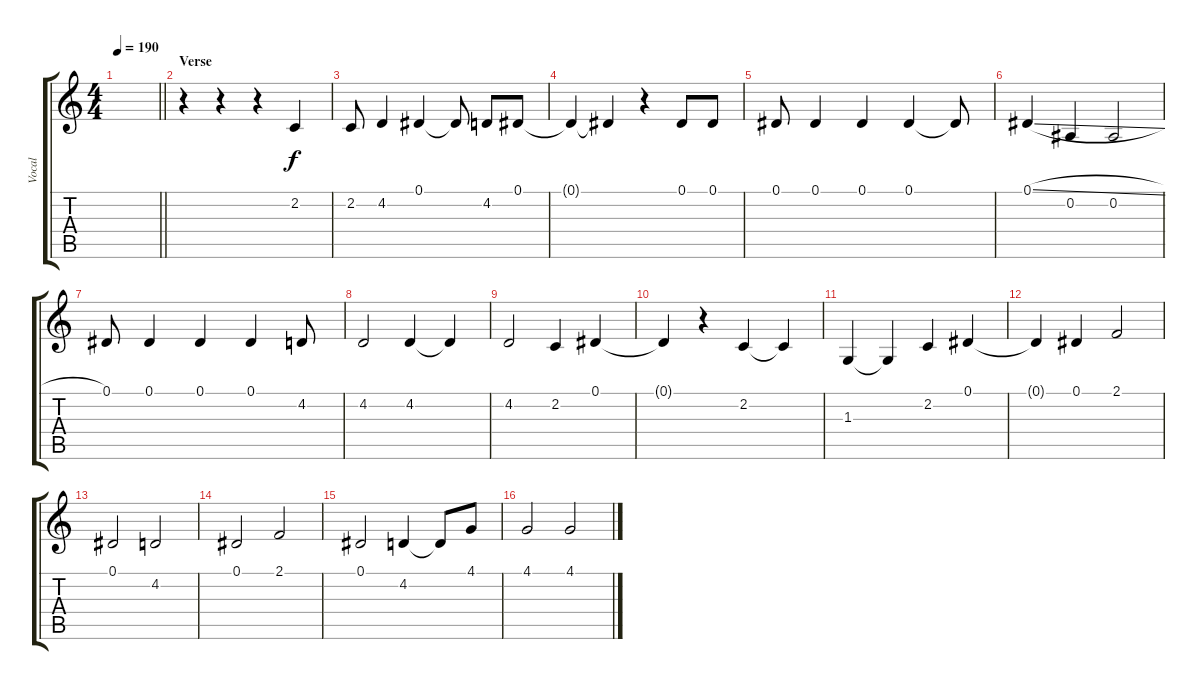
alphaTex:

\track ("Vocal" "Vocal") {instrument englishhorn}
\staff {score tabs}
\tuning (Eb4 Bb3 Gb3 Db3 Ab2 Eb2) {hide}
\ts (4 4)
\tempo 190
\clef g2
\barLineRight lightlight
\ks c
|
\section ("" "Verse ")
r.4 r.4 r.4 2.2.4 |
2.2.8 4.2.4 0.1.4 0.1{t}.8 4.2.8 0.1.8 |
0.1{t}.4 0.1{t}.4 r.4 0.1.8 0.1.8 |
0.1.8 0.1.4 0.1.4 0.1.4 0.1{t}.8 |
0.1{sl}.4 0.2.4 0.2.2 |
0.1.8 0.1.4 0.1.4 0.1.4 4.2.8 |
4.2.2 4.2.4 4.2{t}.4 |
4.2.2 2.2.4 0.1.4 |
0.1{t}.4 r.4 2.2.4 2.2{t}.4 |
1.3.4 1.3{t}.4 2.2.4 0.1.4 |
0.1{t}.4 0.1.4 2.1.2 |
0.1.2 4.2.2 |
0.1.2 2.1.2 |
0.1.2 4.2.4 4.2{t}.8 4.1.8 |
4.1.2 4.1.2
